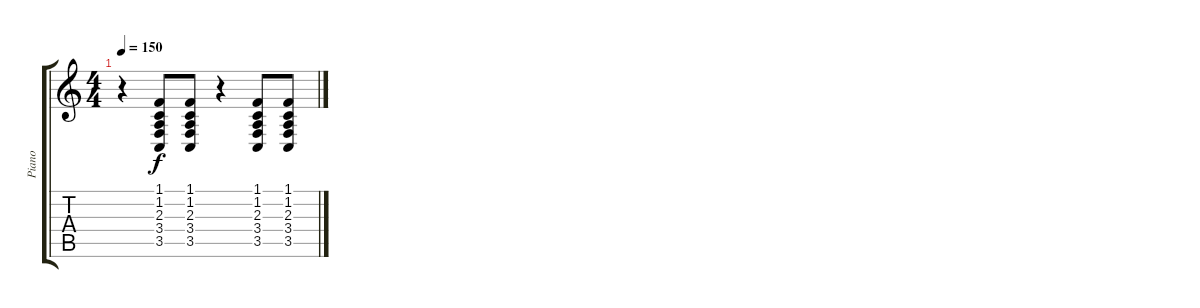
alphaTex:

\track ("Piano" "Piano") {instrument acousticgrandpiano}
\staff {score tabs}
\tuning (E4 B3 G3 D3 A2 E2) {hide}
\ts (4 4)
\tempo 150
\clef g2
\ks c
r.4{dy f} (1.1 1.2 2.3 3.4 3.5).8 (1.1 1.2 2.3 3.4 3.5).8 r.4 (1.1 1.2 2.3 3.4 3.5).8 (1.1 1.2 2.3 3.4 3.5).8
